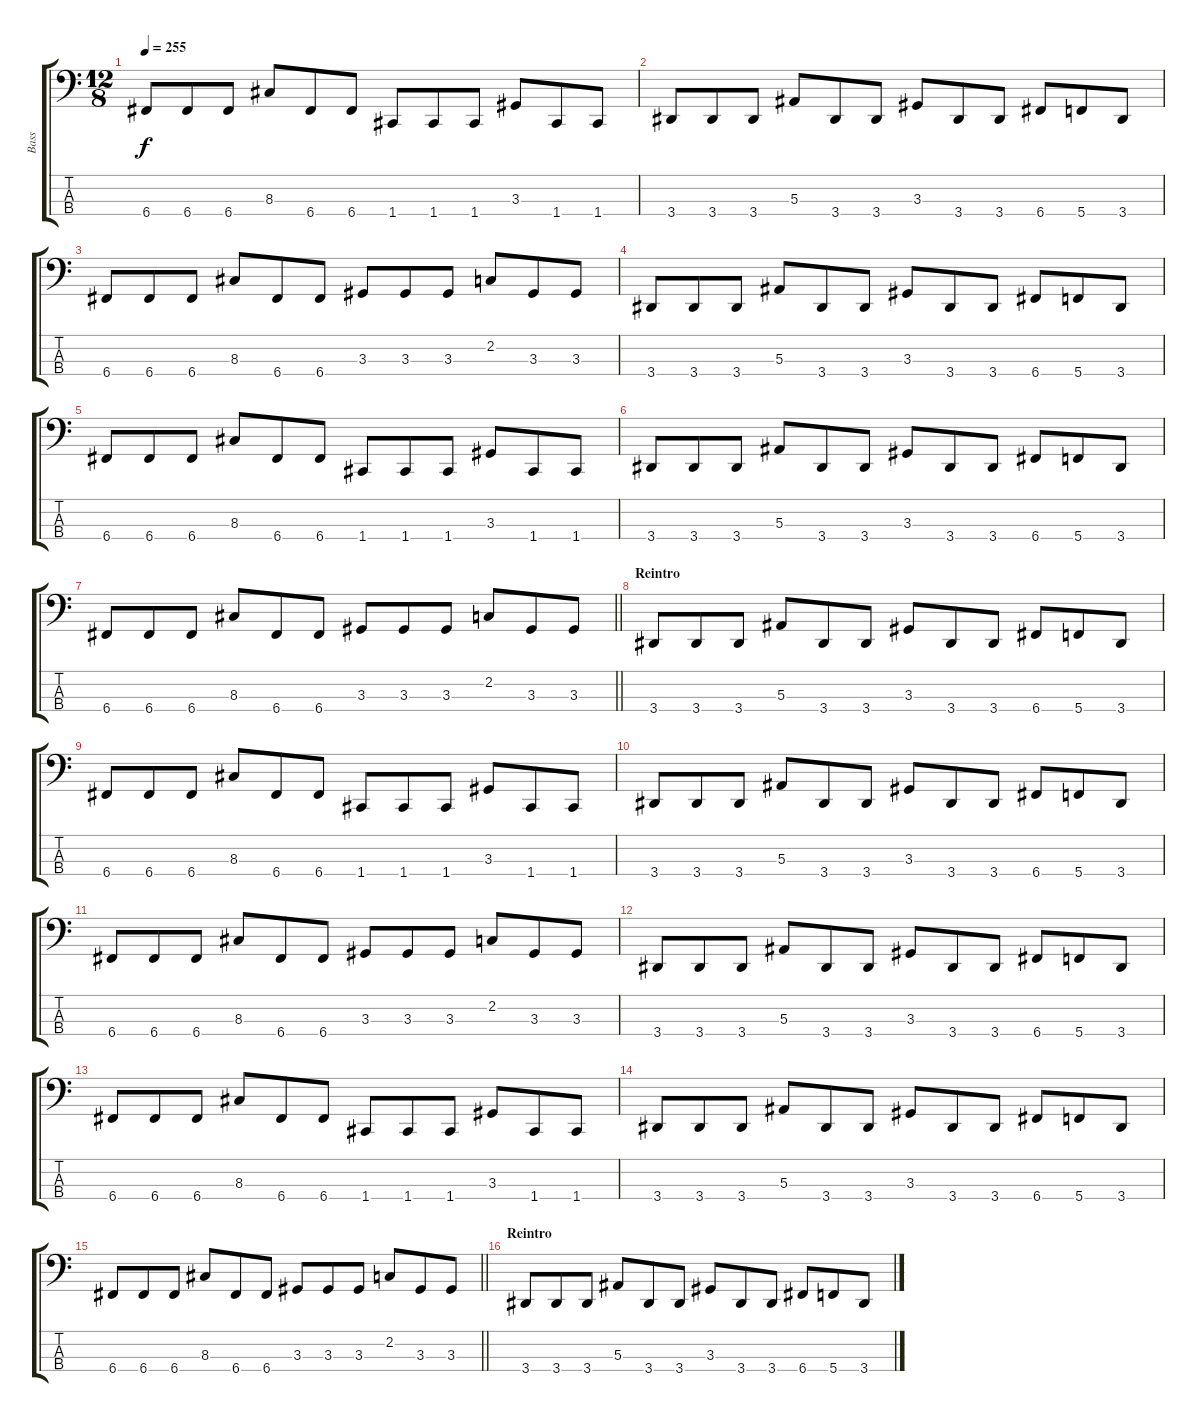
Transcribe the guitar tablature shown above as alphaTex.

\track ("Bass" "Bass") {instrument electricbasspick}
\staff {score tabs}
\tuning (Eb2 Bb1 F1 C1) {hide}
\ts (12 8)
\tempo 255
\clef f4
\ks c
6.4.8{dy f} 6.4.8 6.4.8 8.3.8 6.4.8 6.4.8 1.4.8 1.4.8 1.4.8 3.3.8 1.4.8 1.4.8 |
3.4.8 3.4.8 3.4.8 5.3.8 3.4.8 3.4.8 3.3.8 3.4.8 3.4.8 6.4.8 5.4.8 3.4.8 |
6.4.8 6.4.8 6.4.8 8.3.8 6.4.8 6.4.8 3.3.8 3.3.8 3.3.8 2.2.8 3.3.8 3.3.8 |
3.4.8 3.4.8 3.4.8 5.3.8 3.4.8 3.4.8 3.3.8 3.4.8 3.4.8 6.4.8 5.4.8 3.4.8 |
6.4.8 6.4.8 6.4.8 8.3.8 6.4.8 6.4.8 1.4.8 1.4.8 1.4.8 3.3.8 1.4.8 1.4.8 |
3.4.8 3.4.8 3.4.8 5.3.8 3.4.8 3.4.8 3.3.8 3.4.8 3.4.8 6.4.8 5.4.8 3.4.8 |
\barLineRight lightlight
6.4.8 6.4.8 6.4.8 8.3.8 6.4.8 6.4.8 3.3.8 3.3.8 3.3.8 2.2.8 3.3.8 3.3.8 |
\section ("" "Reintro")
3.4.8 3.4.8 3.4.8 5.3.8 3.4.8 3.4.8 3.3.8 3.4.8 3.4.8 6.4.8 5.4.8 3.4.8 |
6.4.8 6.4.8 6.4.8 8.3.8 6.4.8 6.4.8 1.4.8 1.4.8 1.4.8 3.3.8 1.4.8 1.4.8 |
3.4.8 3.4.8 3.4.8 5.3.8 3.4.8 3.4.8 3.3.8 3.4.8 3.4.8 6.4.8 5.4.8 3.4.8 |
6.4.8 6.4.8 6.4.8 8.3.8 6.4.8 6.4.8 3.3.8 3.3.8 3.3.8 2.2.8 3.3.8 3.3.8 |
3.4.8 3.4.8 3.4.8 5.3.8 3.4.8 3.4.8 3.3.8 3.4.8 3.4.8 6.4.8 5.4.8 3.4.8 |
6.4.8 6.4.8 6.4.8 8.3.8 6.4.8 6.4.8 1.4.8 1.4.8 1.4.8 3.3.8 1.4.8 1.4.8 |
3.4.8 3.4.8 3.4.8 5.3.8 3.4.8 3.4.8 3.3.8 3.4.8 3.4.8 6.4.8 5.4.8 3.4.8 |
\barLineRight lightlight
6.4.8 6.4.8 6.4.8 8.3.8 6.4.8 6.4.8 3.3.8 3.3.8 3.3.8 2.2.8 3.3.8 3.3.8 |
\section ("" "Reintro")
3.4.8 3.4.8 3.4.8 5.3.8 3.4.8 3.4.8 3.3.8 3.4.8 3.4.8 6.4.8 5.4.8 3.4.8
